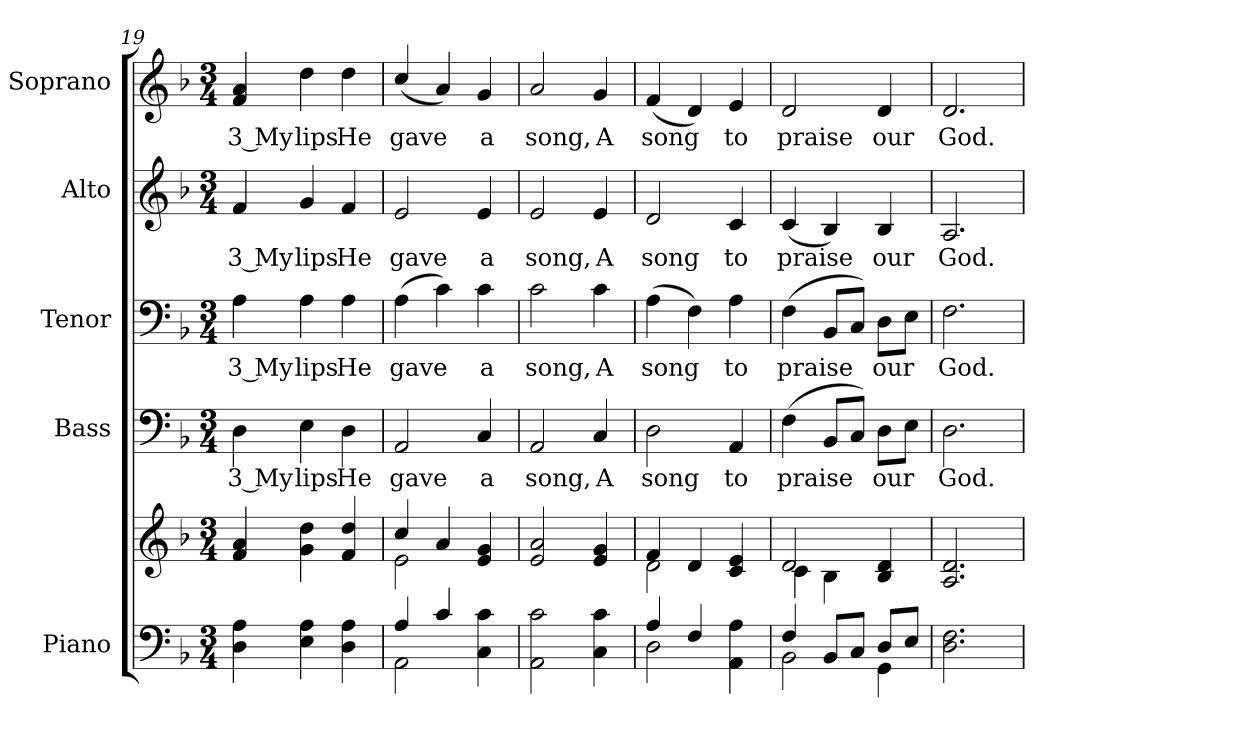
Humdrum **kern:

**kern	**kern	**kern	**text	**kern	**text	**kern	**text	**kern	**text
*part5	*part5	*part4	*part4	*part3	*part3	*part2	*part2	*part1	*part1
*staff6	*staff5	*staff4	*staff4	*staff3	*staff3	*staff2	*staff2	*staff1	*staff1
*I"Piano	*	*I"Bass	*	*I"Tenor	*	*I"Alto	*	*I"Soprano	*
*I'Pno.	*	*I'B.	*	*I'T.	*	*I'A.	*	*I'S.	*
!!LO:PB:g=z
*clefF4	*clefG2	*clefF4	*	*clefF4	*	*clefG2	*	*clefG2	*
*k[b-]	*k[b-]	*k[b-]	*	*k[b-]	*	*k[b-]	*	*k[b-]	*
*d:	*d:	*d:	*	*d:	*	*d:	*	*d:	*
*M3/4	*M3/4	*M3/4	*	*M3/4	*	*M3/4	*	*M3/4	*
=19	=19	=19	=19	=19	=19	=19	=19	=19	=19
!	!	!	!LO:LY:b:color=#000000	!	!	!	!	!	!
!	!	!	!	!	!LO:LY:b:color=#000000	!	!	!	!
!	!	!	!	!	!	!	!LO:LY:b:color=#000000	!	!
!	!	!	!	!	!	!	!	!	!LO:LY:b:color=#000000
4Di\ 4Ai	4fi/ 4ai	4Di\	3 My	4Ai\	3 My	4fi/	3 My	4fi/ 4ai	3 My
!	!	!	!LO:LY:b:color=#000000	!	!	!	!	!	!
!	!	!	!	!	!LO:LY:b:color=#000000	!	!	!	!
!	!	!	!	!	!	!	!LO:LY:b:color=#000000	!	!
!	!	!	!	!	!	!	!	!	!LO:LY:b:color=#000000
4Ei\ 4Ai	4gi\ 4ddi	4Ei\	lips	4Ai\	lips	4gi/	lips	4ddi\	lips
!	!	!	!LO:LY:b:color=#000000	!	!	!	!	!	!
!	!	!	!	!	!LO:LY:b:color=#000000	!	!	!	!
!	!	!	!	!	!	!	!LO:LY:b:color=#000000	!	!
!	!	!	!	!	!	!	!	!	!LO:LY:b:color=#000000
4Di\ 4Ai	4fi/ 4ddi	4Di\	He	4Ai\	He	4fi/	He	4ddi\	He
=20	=20	=20	=20	=20	=20	=20	=20	=20	=20
*^	*^	*	*	*	*	*	*	*	*
!	!	!	!	!	!LO:LY:b:color=#000000	!	!	!	!	!	!
!	!	!	!	!	!	!	!LO:LY:b:color=#000000	!	!	!	!
!	!	!	!	!	!	!	!	!	!LO:LY:b:color=#000000	!	!
!	!	!	!	!	!	!	!	!	!	!	!LO:LY:b:color=#000000
4Ai/	2AAi\	4cci/	2ei\	2AAi/	gave	(4Ai\	gave	2ei/	gave	(4cci/	gave
4ci/	.	4ai/	.	.	.	4ci\)	.	.	.	4ai/)	.
!	!	!	!	!	!LO:LY:b:color=#000000	!	!	!	!	!	!
!	!	!	!	!	!	!	!LO:LY:b:color=#000000	!	!	!	!
!	!	!	!	!	!	!	!	!	!LO:LY:b:color=#000000	!	!
!	!	!	!	!	!	!	!	!	!	!	!LO:LY:b:color=#000000
4Ci\ 4ci	4ryy	4ei/ 4gi	4ryy	4Ci/	a	4ci\	a	4ei/	a	4gi/	a
*v	*v	*	*	*	*	*	*	*	*	*	*
*	*v	*v	*	*	*	*	*	*	*	*
=21	=21	=21	=21	=21	=21	=21	=21	=21	=21
*^	*^	*	*	*	*	*	*	*	*
!	!	!	!	!	!LO:LY:b:color=#000000	!	!	!	!	!	!
*v	*v	*	*	*	*	*	*	*	*	*	*
*	*v	*v	*	*	*	*	*	*	*	*
*^	*^	*	*	*	*	*	*	*	*
!	!	!	!	!	!	!	!LO:LY:b:color=#000000	!	!	!	!
*v	*v	*	*	*	*	*	*	*	*	*	*
*	*v	*v	*	*	*	*	*	*	*	*
*^	*^	*	*	*	*	*	*	*	*
!	!	!	!	!	!	!	!	!	!LO:LY:b:color=#000000	!	!
*v	*v	*	*	*	*	*	*	*	*	*	*
*	*v	*v	*	*	*	*	*	*	*	*
*^	*^	*	*	*	*	*	*	*	*
!	!	!	!	!	!	!	!	!	!	!	!LO:LY:b:color=#000000
*v	*v	*	*	*	*	*	*	*	*	*	*
*	*v	*v	*	*	*	*	*	*	*	*
2AAi\ 2ci	2ei/ 2ai	2AAi/	song,	2ci\	song,	2ei/	song,	2ai/	song,
!	!	!	!LO:LY:b:color=#000000	!	!	!	!	!	!
!	!	!	!	!	!LO:LY:b:color=#000000	!	!	!	!
!	!	!	!	!	!	!	!LO:LY:b:color=#000000	!	!
!	!	!	!	!	!	!	!	!	!LO:LY:b:color=#000000
4Ci\ 4ci	4ei/ 4gi	4Ci/	A	4ci\	A	4ei/	A	4gi/	A
=22	=22	=22	=22	=22	=22	=22	=22	=22	=22
*^	*^	*	*	*	*	*	*	*	*
!	!	!	!	!	!LO:LY:b:color=#000000	!	!	!	!	!	!
!	!	!	!	!	!	!	!LO:LY:b:color=#000000	!	!	!	!
!	!	!	!	!	!	!	!	!	!LO:LY:b:color=#000000	!	!
!	!	!	!	!	!	!	!	!	!	!	!LO:LY:b:color=#000000
4Ai/	2Di\	4fi/	2di\	2Di\	song	(4Ai\	song	2di/	song	(4fi/	song
4Fi/	.	4di/	.	.	.	4Fi\)	.	.	.	4di/)	.
!	!	!	!	!	!LO:LY:b:color=#000000	!	!	!	!	!	!
!	!	!	!	!	!	!	!LO:LY:b:color=#000000	!	!	!	!
!	!	!	!	!	!	!	!	!	!LO:LY:b:color=#000000	!	!
!	!	!	!	!	!	!	!	!	!	!	!LO:LY:b:color=#000000
4AAi\ 4Ai	4ryy	4ci/ 4ei	4ryy	4AAi/	to	4Ai\	to	4ci/	to	4ei/	to
=23	=23	=23	=23	=23	=23	=23	=23	=23	=23	=23	=23
!	!	!	!	!	!LO:LY:b:color=#000000	!	!	!	!	!	!
!	!	!	!	!	!	!	!LO:LY:b:color=#000000	!	!	!	!
!	!	!	!	!	!	!	!	!	!LO:LY:b:color=#000000	!	!
!	!	!	!	!	!	!	!	!	!	!	!LO:LY:b:color=#000000
4Fi/	2BB-i\	2di/	4ci\	(4Fi\	praise	(4Fi\	praise	(4ci/	praise	2di/	praise
8BB-i/L	.	.	4B-i\	8BB-i/L	.	8BB-i/L	.	4B-i/)	.	.	.
8Ci/J	.	.	.	8Ci/J)	.	8Ci/J)	.	.	.	.	.
!	!	!	!	!	!LO:LY:b:color=#000000	!	!	!	!	!	!
!	!	!	!	!	!	!	!LO:LY:b:color=#000000	!	!	!	!
!	!	!	!	!	!	!	!	!	!LO:LY:b:color=#000000	!	!
!	!	!	!	!	!	!	!	!	!	!	!LO:LY:b:color=#000000
8Di/L	4GGi\	4B-i/ 4di	4ryy	8Di\L	our	8Di\L	our	4B-i/	our	4di/	our
8Ei/J	.	.	.	8Ei\J	.	8Ei\J	.	.	.	.	.
*v	*v	*	*	*	*	*	*	*	*	*	*
*	*v	*v	*	*	*	*	*	*	*	*
=24	=24	=24	=24	=24	=24	=24	=24	=24	=24
!	!	!	!LO:LY:b:color=#000000	!	!	!	!	!	!
!	!	!	!	!	!LO:LY:b:color=#000000	!	!	!	!
!	!	!	!	!	!	!	!LO:LY:b:color=#000000	!	!
!	!	!	!	!	!	!	!	!	!LO:LY:b:color=#000000
2.Di\ 2.Fi	2.Ai/ 2.di	2.Di\	God.	2.Fi\	God.	2.Ai/	God.	2.di/	God.
=	=	=	=	=	=	=	=	=	=
*-	*-	*-	*-	*-	*-	*-	*-	*-	*-
